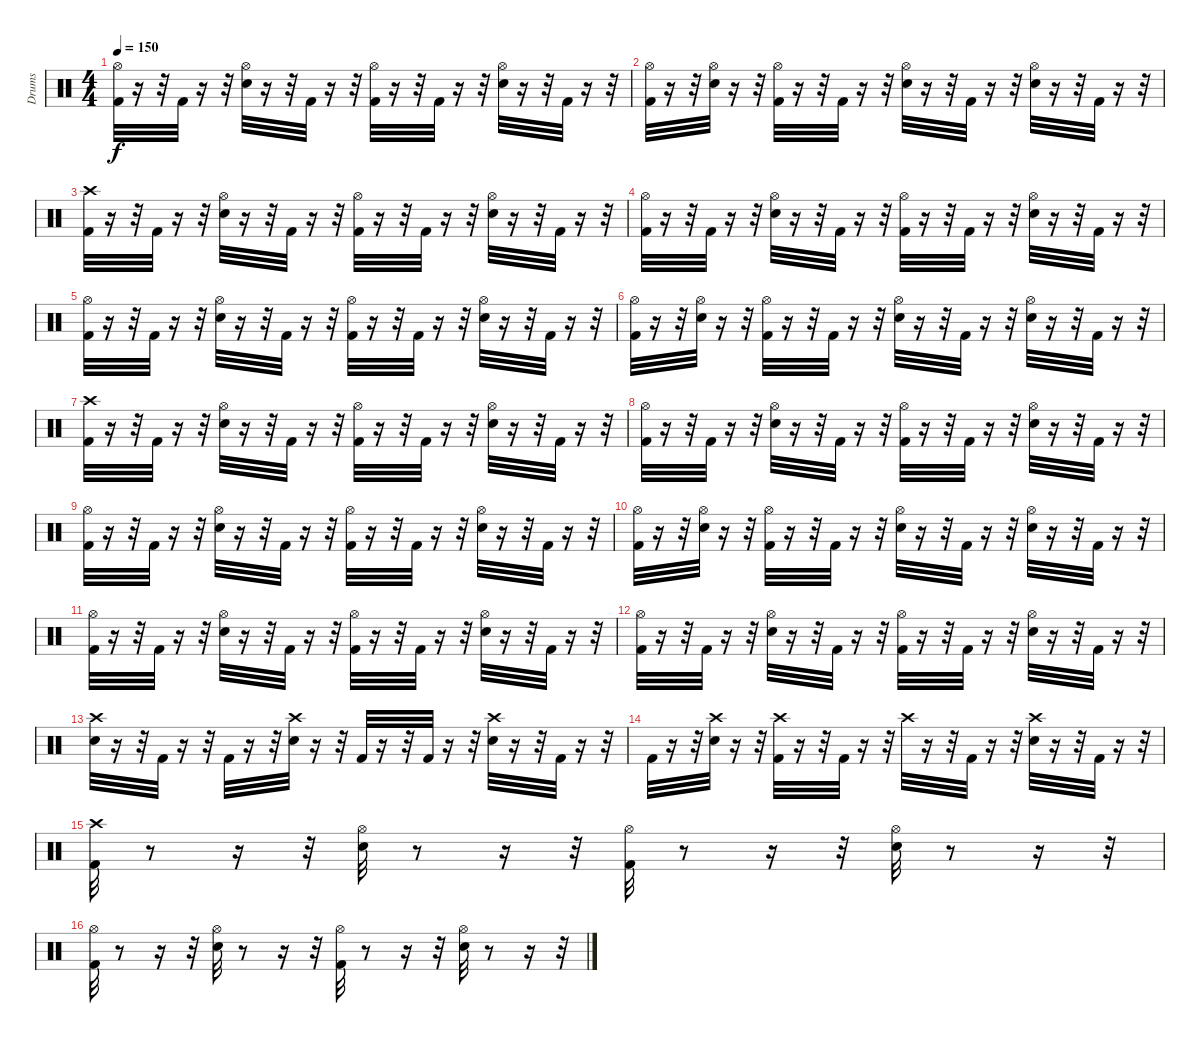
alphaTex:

\track ("Drums" "Drums") {instrument percussion}
\staff {score}
\articulation defaults
\ts (4 4)
\tempo 150
\clef neutral
\ks c
("Hi-Hat (open)" "Kick (hit) 2").32{dy f} r.16 r.32 "Kick (hit) 2".32 r.16 r.32 ("Hi-Hat (open)" "Electric Snare (hit)").32 r.16 r.32 "Kick (hit) 2".32 r.16 r.32 ("Hi-Hat (open)" "Kick (hit) 2").32 r.16 r.32 "Kick (hit) 2".32 r.16 r.32 ("Hi-Hat (open)" "Electric Snare (hit)").32 r.16 r.32 "Kick (hit) 2".32 r.16 r.32 |
("Kick (hit) 2" "Hi-Hat (open)").32 r.16 r.32 ("Electric Snare (hit)" "Hi-Hat (open)").32 r.16 r.32 ("Kick (hit) 2" "Hi-Hat (open)").32 r.16 r.32 "Kick (hit) 2".32 r.16 r.32 ("Electric Snare (hit)" "Hi-Hat (open)").32 r.16 r.32 "Kick (hit) 2".32 r.16 r.32 ("Hi-Hat (open)" "Electric Snare (hit)").32 r.16 r.32 "Kick (hit) 2".32 r.16 r.32 |
("Crash high (hit)" "Kick (hit) 2").32 r.16 r.32 "Kick (hit) 2".32 r.16 r.32 ("Hi-Hat (open)" "Electric Snare (hit)").32 r.16 r.32 "Kick (hit) 2".32 r.16 r.32 ("Hi-Hat (open)" "Kick (hit) 2").32 r.16 r.32 "Kick (hit) 2".32 r.16 r.32 ("Hi-Hat (open)" "Electric Snare (hit)").32 r.16 r.32 "Kick (hit) 2".32 r.16 r.32 |
("Kick (hit) 2" "Hi-Hat (open)").32 r.16 r.32 "Kick (hit) 2".32 r.16 r.32 ("Hi-Hat (open)" "Electric Snare (hit)").32 r.16 r.32 "Kick (hit) 2".32 r.16 r.32 ("Hi-Hat (open)" "Kick (hit) 2").32 r.16 r.32 "Kick (hit) 2".32 r.16 r.32 ("Hi-Hat (open)" "Electric Snare (hit)").32 r.16 r.32 "Kick (hit) 2".32 r.16 r.32 |
("Hi-Hat (open)" "Kick (hit) 2").32 r.16 r.32 "Kick (hit) 2".32 r.16 r.32 ("Hi-Hat (open)" "Electric Snare (hit)").32 r.16 r.32 "Kick (hit) 2".32 r.16 r.32 ("Hi-Hat (open)" "Kick (hit) 2").32 r.16 r.32 "Kick (hit) 2".32 r.16 r.32 ("Hi-Hat (open)" "Electric Snare (hit)").32 r.16 r.32 "Kick (hit) 2".32 r.16 r.32 |
("Kick (hit) 2" "Hi-Hat (open)").32 r.16 r.32 ("Electric Snare (hit)" "Hi-Hat (open)").32 r.16 r.32 ("Kick (hit) 2" "Hi-Hat (open)").32 r.16 r.32 "Kick (hit) 2".32 r.16 r.32 ("Electric Snare (hit)" "Hi-Hat (open)").32 r.16 r.32 "Kick (hit) 2".32 r.16 r.32 ("Hi-Hat (open)" "Electric Snare (hit)").32 r.16 r.32 "Kick (hit) 2".32 r.16 r.32 |
("Crash high (hit)" "Kick (hit) 2").32 r.16 r.32 "Kick (hit) 2".32 r.16 r.32 ("Hi-Hat (open)" "Electric Snare (hit)").32 r.16 r.32 "Kick (hit) 2".32 r.16 r.32 ("Hi-Hat (open)" "Kick (hit) 2").32 r.16 r.32 "Kick (hit) 2".32 r.16 r.32 ("Hi-Hat (open)" "Electric Snare (hit)").32 r.16 r.32 "Kick (hit) 2".32 r.16 r.32 |
("Kick (hit) 2" "Hi-Hat (open)").32 r.16 r.32 "Kick (hit) 2".32 r.16 r.32 ("Hi-Hat (open)" "Electric Snare (hit)").32 r.16 r.32 "Kick (hit) 2".32 r.16 r.32 ("Hi-Hat (open)" "Kick (hit) 2").32 r.16 r.32 "Kick (hit) 2".32 r.16 r.32 ("Hi-Hat (open)" "Electric Snare (hit)").32 r.16 r.32 "Kick (hit) 2".32 r.16 r.32 |
("Hi-Hat (open)" "Kick (hit) 2").32 r.16 r.32 "Kick (hit) 2".32 r.16 r.32 ("Hi-Hat (open)" "Electric Snare (hit)").32 r.16 r.32 "Kick (hit) 2".32 r.16 r.32 ("Hi-Hat (open)" "Kick (hit) 2").32 r.16 r.32 "Kick (hit) 2".32 r.16 r.32 ("Hi-Hat (open)" "Electric Snare (hit)").32 r.16 r.32 "Kick (hit) 2".32 r.16 r.32 |
("Kick (hit) 2" "Hi-Hat (open)").32 r.16 r.32 ("Electric Snare (hit)" "Hi-Hat (open)").32 r.16 r.32 ("Kick (hit) 2" "Hi-Hat (open)").32 r.16 r.32 "Kick (hit) 2".32 r.16 r.32 ("Electric Snare (hit)" "Hi-Hat (open)").32 r.16 r.32 "Kick (hit) 2".32 r.16 r.32 ("Hi-Hat (open)" "Electric Snare (hit)").32 r.16 r.32 "Kick (hit) 2".32 r.16 r.32 |
("Hi-Hat (open)" "Kick (hit) 2").32 r.16 r.32 "Kick (hit) 2".32 r.16 r.32 ("Hi-Hat (open)" "Electric Snare (hit)").32 r.16 r.32 "Kick (hit) 2".32 r.16 r.32 ("Hi-Hat (open)" "Kick (hit) 2").32 r.16 r.32 "Kick (hit) 2".32 r.16 r.32 ("Hi-Hat (open)" "Electric Snare (hit)").32 r.16 r.32 "Kick (hit) 2".32 r.16 r.32 |
("Hi-Hat (open)" "Kick (hit) 2").32 r.16 r.32 "Kick (hit) 2".32 r.16 r.32 ("Hi-Hat (open)" "Electric Snare (hit)").32 r.16 r.32 "Kick (hit) 2".32 r.16 r.32 ("Hi-Hat (open)" "Kick (hit) 2").32 r.16 r.32 "Kick (hit) 2".32 r.16 r.32 ("Hi-Hat (open)" "Electric Snare (hit)").32 r.16 r.32 "Kick (hit) 2".32 r.16 r.32 |
("Crash high (hit)" "Electric Snare (hit)").32 r.16 r.32 "Kick (hit) 2".32 r.16 r.32 "Kick (hit) 2".32 r.16 r.32 ("Crash high (hit)" "Electric Snare (hit)").32 r.16 r.32 "Kick (hit) 2".32 r.16 r.32 "Kick (hit) 2".32 r.16 r.32 ("Crash high (hit)" "Electric Snare (hit)").32 r.16 r.32 "Kick (hit) 2".32 r.16 r.32 |
"Kick (hit) 2".32 r.16 r.32 ("Crash high (hit)" "Electric Snare (hit)").32 r.16 r.32 ("Crash high (hit)" "Kick (hit) 2").32 r.16 r.32 "Kick (hit) 2".32 r.16 r.32 "Crash high (hit)".32 r.16 r.32 "Kick (hit) 2".32 r.16 r.32 ("Crash high (hit)" "Electric Snare (hit)").32 r.16 r.32 "Kick (hit) 2".32 r.16 r.32 |
("Crash high (hit)" "Kick (hit) 2").32 r.8 r.16 r.32 ("Hi-Hat (open)" "Electric Snare (hit)").32 r.8 r.16 r.32 ("Hi-Hat (open)" "Kick (hit) 2").32 r.8 r.16 r.32 ("Hi-Hat (open)" "Electric Snare (hit)").32 r.8 r.16 r.32 |
("Kick (hit) 2" "Hi-Hat (open)").32 r.8 r.16 r.32 ("Hi-Hat (open)" "Electric Snare (hit)").32 r.8 r.16 r.32 ("Hi-Hat (open)" "Kick (hit) 2").32 r.8 r.16 r.32 ("Hi-Hat (open)" "Electric Snare (hit)").32 r.8 r.16 r.32
